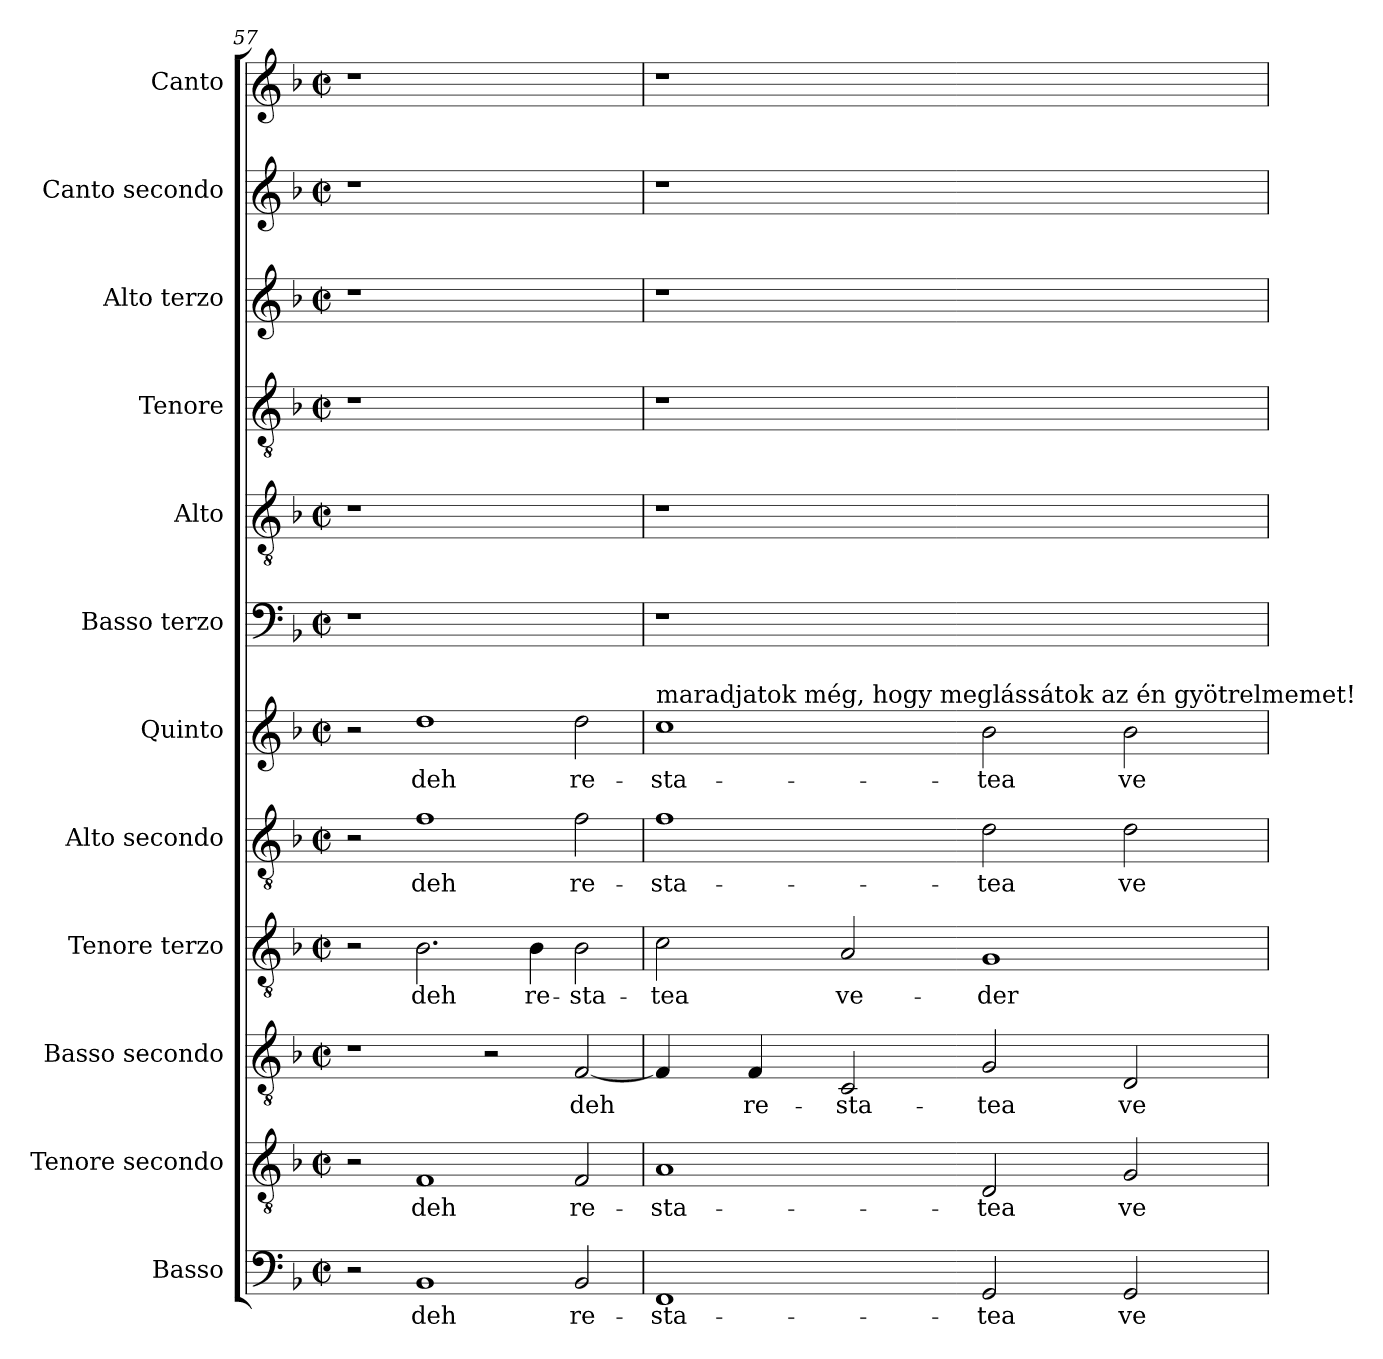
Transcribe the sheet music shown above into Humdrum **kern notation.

**kern	**text	**kern	**text	**kern	**text	**kern	**text	**kern	**text	**kern	**text	**kern	**kern	**kern	**kern	**kern	**kern
*part12	*part12	*part11	*part11	*part10	*part10	*part9	*part9	*part8	*part8	*part7	*part7	*part6	*part5	*part4	*part3	*part2	*part1
*staff12	*staff12	*staff11	*staff11	*staff10	*staff10	*staff9	*staff9	*staff8	*staff8	*staff7	*staff7	*staff6	*staff5	*staff4	*staff3	*staff2	*staff1
*I"Basso	*	*I"Tenore secondo	*	*I"Basso secondo	*	*I"Tenore terzo	*	*I"Alto secondo	*	*I"Quinto	*	*I"Basso terzo	*I"Alto	*I"Tenore	*I"Alto terzo	*I"Canto secondo	*I"Canto
*	*	*	*	*	*	*	*	*	*	*I'Q	*	*	*	*	*	*	*
*clefF4	*	*clefGv2	*	*clefGv2	*	*clefGv2	*	*clefGv2	*	*clefG2	*	*clefF4	*clefGv2	*clefGv2	*clefG2	*clefG2	*clefG2
*k[b-]	*	*k[b-]	*	*k[b-]	*	*k[b-]	*	*k[b-]	*	*k[b-]	*	*k[b-]	*k[b-]	*k[b-]	*k[b-]	*k[b-]	*k[b-]
*F:	*	*F:	*	*F:	*	*F:	*	*F:	*	*F:	*	*F:	*F:	*F:	*F:	*F:	*F:
*M2/2	*	*M2/2	*	*M2/2	*	*M2/2	*	*M2/2	*	*M2/2	*	*M2/2	*M2/2	*M2/2	*M2/2	*M2/2	*M2/2
*met(c|)	*	*met(c|)	*	*met(c|)	*	*met(c|)	*	*met(c|)	*	*met(c|)	*	*met(c|)	*met(c|)	*met(c|)	*met(c|)	*met(c|)	*met(c|)
=57	=57	=57	=57	=57	=57	=57	=57	=57	=57	=57	=57	=57	=57	=57	=57	=57	=57
2r	.	2r	.	1r	.	2r	.	2r	.	2r	.	1r	1r	1r	1r	1r	1r
!	!LO:LY:b:cj	!	!LO:LY:b:cj	!	!	!	!LO:LY:b:cj	!	!LO:LY:b:cj	!	!LO:LY:b:cj	!	!	!	!	!	!
1BB-	deh	1F	deh	.	.	2.B-\	deh	1f	deh	1dd	deh	.	.	.	.	.	.
.	.	.	.	2r	.	.	.	.	.	.	.	1ryy	1ryy	1ryy	1ryy	1ryy	1ryy
!	!	!	!	!	!	!	!LO:LY:b:cj	!	!	!	!	!	!	!	!	!	!
.	.	.	.	.	.	4B-\	re-	.	.	.	.	.	.	.	.	.	.
!	!LO:LY:b:cj	!	!LO:LY:b:cj	!	!LO:LY:b:cj	!	!LO:LY:b:cj	!	!LO:LY:b:cj	!	!LO:LY:b:cj	!	!	!	!	!	!
2BB-/	re-	2F/	re-	[<2F/	deh	2B-\	-sta-	2f\	re-	2dd\	re-	.	.	.	.	.	.
!!LO:PB:g=z
=58	=58	=58	=58	=58	=58	=58	=58	=58	=58	=58	=58	=58	=58	=58	=58	=58	=58
!	!	!	!	!	!	!	!	!	!	!LO:TX:a:t=maradjatok még, hogy meglássátok az én gyötrelmemet!	!	!	!	!	!	!	!
!	!LO:LY:b:cj	!	!LO:LY:b:cj	!	!LO:LY:b:cj	!	!LO:LY:b:cj	!	!LO:LY:b:cj	!	!LO:LY:b:cj	!	!	!	!	!	!
1FF	-sta-	1A	-sta-	4F/]	.	2c\	-tea	1f	-sta-	1cc	-sta-	1r	1r	1r	1r	1r	1r
!	!	!	!	!	!LO:LY:b:cj	!	!	!	!	!	!	!	!	!	!	!	!
.	.	.	.	4F/	re-	.	.	.	.	.	.	.	.	.	.	.	.
!	!	!	!	!	!LO:LY:b:cj	!	!LO:LY:b:cj	!	!	!	!	!	!	!	!	!	!
.	.	.	.	2C/	-sta-	2A/	ve-	.	.	.	.	.	.	.	.	.	.
!	!LO:LY:b:cj	!	!LO:LY:b:cj	!	!LO:LY:b:cj	!	!LO:LY:b:cj	!	!LO:LY:b:cj	!	!LO:LY:b:cj	!	!	!	!	!	!
2GG/	-tea	2D/	-tea	2G/	-tea	1G	-der	2d\	-tea	2b-\	-tea	1ryy	1ryy	1ryy	1ryy	1ryy	1ryy
!	!LO:LY:b:cj	!	!LO:LY:b:cj	!	!LO:LY:b:cj	!	!	!	!LO:LY:b:cj	!	!LO:LY:b:cj	!	!	!	!	!	!
2GG/	ve-	2G/	ve-	2D/	ve-	.	.	2d\	ve-	2b-\	ve-	.	.	.	.	.	.
=	=	=	=	=	=	=	=	=	=	=	=	=	=	=	=	=	=
*-	*-	*-	*-	*-	*-	*-	*-	*-	*-	*-	*-	*-	*-	*-	*-	*-	*-
